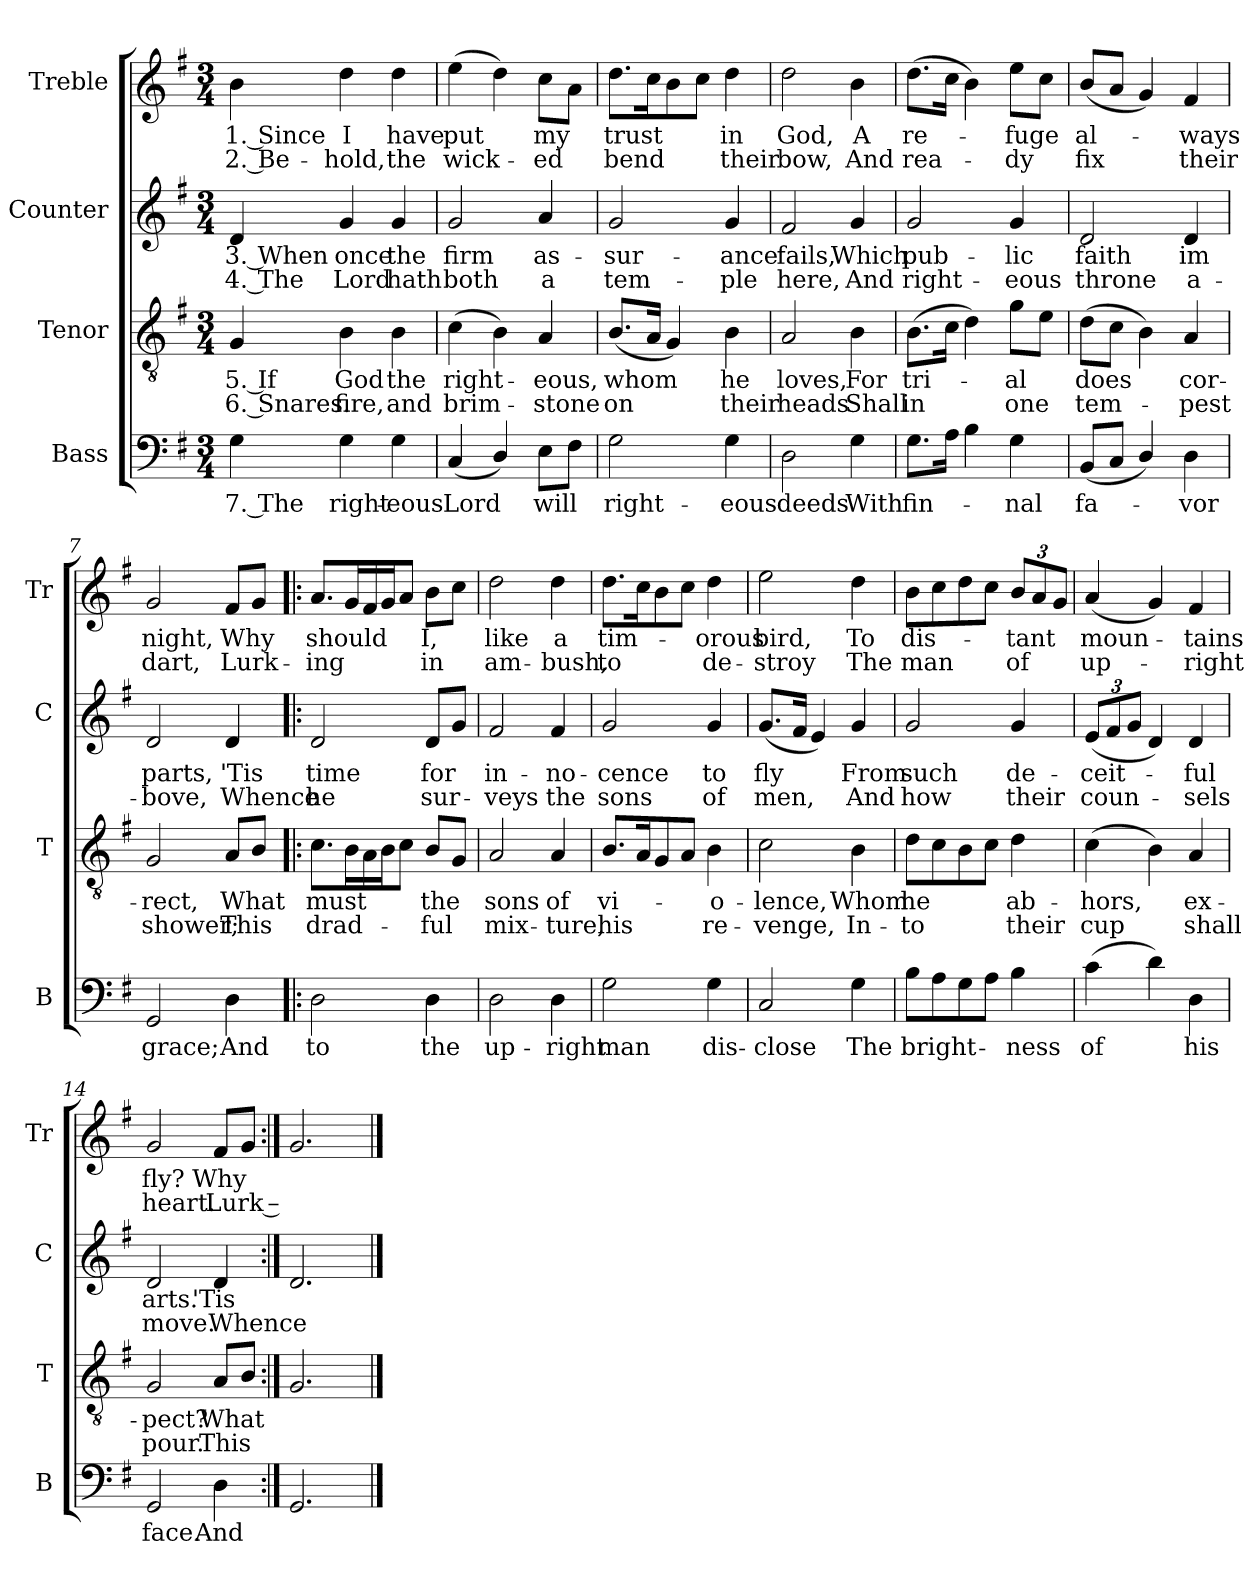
**kern	**text	**kern	**text	**text	**kern	**text	**text	**kern	**text	**text
*part4	*part4	*part3	*part3	*part3	*part2	*part2	*part2	*part1	*part1	*part1
*staff4	*staff4	*staff3	*staff3	*staff3	*staff2	*staff2	*staff2	*staff1	*staff1	*staff1
*I"Bass	*	*I"Tenor	*	*	*I"Counter	*	*	*I"Treble	*	*
*I'B	*	*I'T	*	*	*I'C	*	*	*I'Tr	*	*
*clefF4	*	*clefGv2	*	*	*clefG2	*	*	*clefG2	*	*
*k[f#]	*	*k[f#]	*	*	*k[f#]	*	*	*k[f#]	*	*
*M3/4	*	*M3/4	*	*	*M3/4	*	*	*M3/4	*	*
=1	=1	=1	=1	=1	=1	=1	=1	=1	=1	=1
4G\	7. The	4G/	5. If	6. Snares.	4d/	3. When	4. The	4b\	1. Since	2. Be-
4G\	right-	4B\	God	fire,	4g/	once	Lord	4dd\	I	-hold,
4G\	-eous	4B\	the	and	4g/	the	hath	4dd\	have	the
=2	=2	=2	=2	=2	=2	=2	=2	=2	=2	=2
(4C/	Lord	(4c\	right-	brim-	2g/	firm	both	(4ee\	put	wick-
4D/)	.	4B\)	.	.	.	.	.	4dd\)	.	.
8E\L	will	4A/	-eous,	-stone	4a/	as-	a	8cc\L	my	-ed
8F#\J	.	.	.	.	.	.	.	8a\J	.	.
=3	=3	=3	=3	=3	=3	=3	=3	=3	=3	=3
2G\	right-	(8.B/L	whom	on	2g/	-sur-	tem-	8.dd\L	trust	bend
.	.	16A/Jk	.	.	.	.	.	16cc\K	.	.
.	.	4G/)	.	.	.	.	.	8b\	.	.
.	.	.	.	.	.	.	.	8cc\J	.	.
4G\	-eous	4B\	he	their	4g/	-ance	-ple	4dd\	in	their
=4	=4	=4	=4	=4	=4	=4	=4	=4	=4	=4
2D\	deeds	2A/	loves,	heads	2f#/	fails,	here,	2dd\	God,	bow,
4G\	With	4B\	For	Shall	4g/	Which	And	4b\	A	And
=5	=5	=5	=5	=5	=5	=5	=5	=5	=5	=5
8.G\L	fin-	(8.B\L	tri-	in	2g/	pub-	right-	(8.dd\L	re-	rea-
16A\Jk	.	16c\Jk	.	.	.	.	.	16cc\Jk	.	.
4B\	.	4d\)	.	.	.	.	.	4b\)	.	.
4G\	-nal	8g\L	-al	one	4g/	-lic	-eous	8ee\L	-fuge	-dy
.	.	8e\J	.	.	.	.	.	8cc\J	.	.
!!LO:LB:g=z
=6	=6	=6	=6	=6	=6	=6	=6	=6	=6	=6
(8BB/L	fa-	(8d\L	does	tem-	2d/	faith	throne	(8b/L	al-	fix
8C/J	.	8c\J	.	.	.	.	.	8a/J	.	.
4D/)	.	4B\)	.	.	.	.	.	4g/)	.	.
4D\	-vor	4A/	cor-	-pest	4d/	im	a-	4f#/	-ways	their
=7	=7	=7	=7	=7	=7	=7	=7	=7	=7	=7
2GG/	grace;	2G/	-rect,	shower;	2d/	parts,	-bove,	2g/	night,	dart,
4D\	And	8A/L	What	This	4d/	'Tis	Whence	8f#/L	Why	Lurk-
.	.	8B/J	.	.	.	.	.	8g/J	.	.
=8!|:	=8!|:	=8!|:	=8!|:	=8!|:	=8!|:	=8!|:	=8!|:	=8!|:	=8!|:	=8!|:
2D\	to	8.c\L	must	drad-	2d/	time	he	8.a/L	should	-ing
.	.	16B\L	.	.	.	.	.	16g/L	.	.
.	.	16A\	.	.	.	.	.	16f#/	.	.
.	.	16B\J	.	.	.	.	.	16g/J	.	.
.	.	8c\J	.	.	.	.	.	8a/J	.	.
4D\	the	8B/L	the	-ful	8d/L	for	sur-	8b\L	I,	in
.	.	8G/J	.	.	8g/J	.	.	8cc\J	.	.
=9	=9	=9	=9	=9	=9	=9	=9	=9	=9	=9
2D\	up-	2A/	sons	mix-	2f#/	in-	-veys	2dd\	like	am-
4D\	-right	4A/	of	-ture,	4f#/	-no-	the	4dd\	a	-bush,
=10	=10	=10	=10	=10	=10	=10	=10	=10	=10	=10
2G\	man	8.B/L	vi-	his	2g/	-cence	sons	8.dd\L	tim-	to
.	.	16A/K	.	.	.	.	.	16cc\K	.	.
.	.	8G/	.	.	.	.	.	8b\	.	.
.	.	8A/J	.	.	.	.	.	8cc\J	.	.
4G\	dis-	4B\	-o-	re-	4g/	to	of	4dd\	-orous	de-
=11	=11	=11	=11	=11	=11	=11	=11	=11	=11	=11
2C/	-close	2c\	-lence,	-venge,	(8.g/L	fly	men,	2ee\	bird,	-stroy
.	.	.	.	.	16f#/Jk	.	.	.	.	.
.	.	.	.	.	4e/)	.	.	.	.	.
4G\	The	4B\	Whom	In-	4g/	From	And	4dd\	To	The
!!LO:LB:g=z
=12	=12	=12	=12	=12	=12	=12	=12	=12	=12	=12
8B\L	bright-	8d\L	he	-to	2g/	such	how	8b\L	dis-	man
8A\	.	8c\	.	.	.	.	.	8cc\	.	.
8G\	.	8B\	.	.	.	.	.	8dd\	.	.
8A\J	.	8c\J	.	.	.	.	.	8cc\J	.	.
*	*	*	*	*	*	*	*	*Xbrackettup	*	*
4B\	-ness	4d\	ab-	their	4g/	de-	their	12b/L	-tant	of
.	.	.	.	.	.	.	.	12a/	.	.
.	.	.	.	.	.	.	.	12g/J	.	.
=13	=13	=13	=13	=13	=13	=13	=13	=13	=13	=13
*	*	*	*	*	*Xbrackettup	*	*	*	*	*
(4c\	of	(4c\	-hors,	cup	(12e/L	-ceit-	coun-	(4a/	moun-	up-
.	.	.	.	.	12f#/	.	.	.	.	.
.	.	.	.	.	12g/J	.	.	.	.	.
4d\)	.	4B\)	.	.	4d/)	.	.	4g/)	.	.
4D\	his	4A/	ex-	shall	4d/	-ful	-sels	4f#/	-tains	-right
=14	=14	=14	=14	=14	=14	=14	=14	=14	=14	=14
2GG/	face.	2G/	-pect?	pour.	2d/	arts.	move.	2g/	fly?	heart.
4D\	And	8A/L	What	This	4d/	'Tis	Whence	8f#/L	Why	Lurk –
.	.	8B/J	.	.	.	.	.	8g/J	.	.
=15:|!	=15:|!	=15:|!	=15:|!	=15:|!	=15:|!	=15:|!	=15:|!	=15:|!	=15:|!	=15:|!
2.GG/	.	2.G/	.	.	2.d/	.	.	2.g/	.	.
==	==	==	==	==	==	==	==	==	==	==
*-	*-	*-	*-	*-	*-	*-	*-	*-	*-	*-
